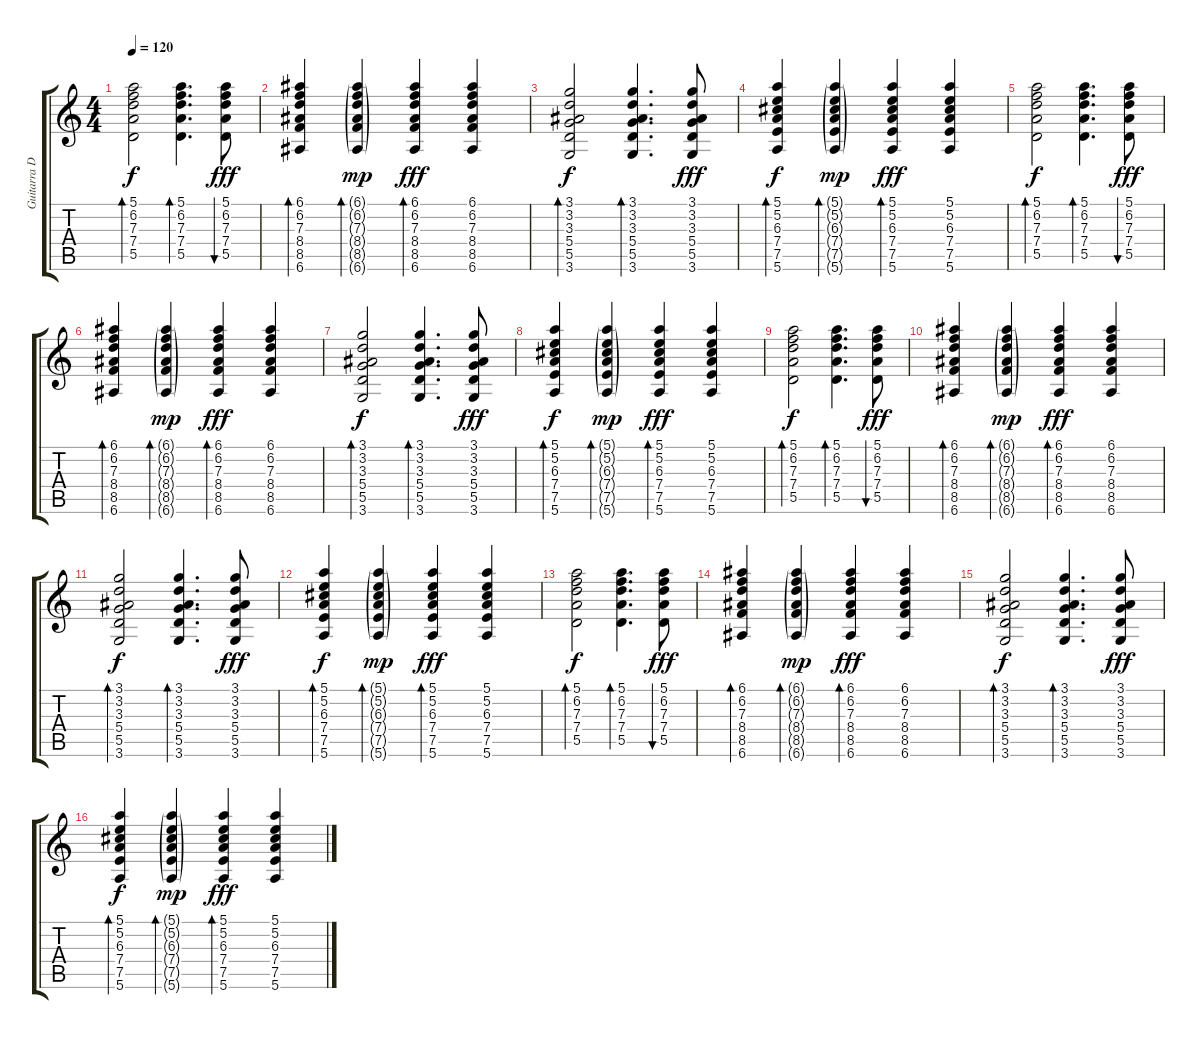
\track ("Guitarra Distorsion" "Guitarra D") {instrument overdrivenguitar}
\staff {score tabs}
\tuning (E4 B3 G3 D3 A2 E2) {hide}
\ts (4 4)
\tempo 120
\clef g2
\ks c
(5.1 6.2 7.3 7.4 5.5).2{bd 60 dy f} (5.1 6.2 7.3 7.4 5.5).4{d bd 60} (5.1 6.2 7.3 7.4 5.5).8{bu 60 dy fff} |
(6.1 6.2 7.3 8.4 8.5 6.6).4{bd 60} (6.1{g} 6.2{g} 7.3{g} 8.4{g} 8.5{g} 6.6{g}).4{bd 60 dy mp} (6.1 6.2 7.3 8.4 8.5 6.6).4{bd 60 dy fff} (6.1 6.2 7.3 8.4 8.5 6.6).4 |
(3.1 3.2 3.3 5.4 5.5 3.6).2{bd 60 dy f} (3.1 3.2 3.3 5.4 5.5 3.6).4{d bd 60} (3.1 3.2 3.3 5.4 5.5 3.6).8{dy fff} |
(5.1 5.2 6.3 7.4 7.5 5.6).4{bd 60 dy f} (5.1{g} 5.2{g} 6.3{g} 7.4{g} 7.5{g} 5.6{g}).4{bd 60 dy mp} (5.1 5.2 6.3 7.4 7.5 5.6).4{bd 60 dy fff} (5.1 5.2 6.3 7.4 7.5 5.6).4 |
(5.1 6.2 7.3 7.4 5.5).2{bd 60 dy f} (5.1 6.2 7.3 7.4 5.5).4{d bd 60} (5.1 6.2 7.3 7.4 5.5).8{bu 60 dy fff} |
(6.1 6.2 7.3 8.4 8.5 6.6).4{bd 60} (6.1{g} 6.2{g} 7.3{g} 8.4{g} 8.5{g} 6.6{g}).4{bd 60 dy mp} (6.1 6.2 7.3 8.4 8.5 6.6).4{bd 60 dy fff} (6.1 6.2 7.3 8.4 8.5 6.6).4 |
(3.1 3.2 3.3 5.4 5.5 3.6).2{bd 60 dy f} (3.1 3.2 3.3 5.4 5.5 3.6).4{d bd 60} (3.1 3.2 3.3 5.4 5.5 3.6).8{dy fff} |
(5.1 5.2 6.3 7.4 7.5 5.6).4{bd 60 dy f} (5.1{g} 5.2{g} 6.3{g} 7.4{g} 7.5{g} 5.6{g}).4{bd 60 dy mp} (5.1 5.2 6.3 7.4 7.5 5.6).4{bd 60 dy fff} (5.1 5.2 6.3 7.4 7.5 5.6).4 |
(5.1 6.2 7.3 7.4 5.5).2{bd 60 dy f} (5.1 6.2 7.3 7.4 5.5).4{d bd 60} (5.1 6.2 7.3 7.4 5.5).8{bu 60 dy fff} |
(6.1 6.2 7.3 8.4 8.5 6.6).4{bd 60} (6.1{g} 6.2{g} 7.3{g} 8.4{g} 8.5{g} 6.6{g}).4{bd 60 dy mp} (6.1 6.2 7.3 8.4 8.5 6.6).4{bd 60 dy fff} (6.1 6.2 7.3 8.4 8.5 6.6).4 |
(3.1 3.2 3.3 5.4 5.5 3.6).2{bd 60 dy f} (3.1 3.2 3.3 5.4 5.5 3.6).4{d bd 60} (3.1 3.2 3.3 5.4 5.5 3.6).8{dy fff} |
(5.1 5.2 6.3 7.4 7.5 5.6).4{bd 60 dy f} (5.1{g} 5.2{g} 6.3{g} 7.4{g} 7.5{g} 5.6{g}).4{bd 60 dy mp} (5.1 5.2 6.3 7.4 7.5 5.6).4{bd 60 dy fff} (5.1 5.2 6.3 7.4 7.5 5.6).4 |
(5.1 6.2 7.3 7.4 5.5).2{bd 60 dy f volume 10} (5.1 6.2 7.3 7.4 5.5).4{d bd 60} (5.1 6.2 7.3 7.4 5.5).8{bu 60 dy fff} |
(6.1 6.2 7.3 8.4 8.5 6.6).4{bd 60} (6.1{g} 6.2{g} 7.3{g} 8.4{g} 8.5{g} 6.6{g}).4{bd 60 dy mp} (6.1 6.2 7.3 8.4 8.5 6.6).4{bd 60 dy fff} (6.1 6.2 7.3 8.4 8.5 6.6).4 |
(3.1 3.2 3.3 5.4 5.5 3.6).2{bd 60 dy f} (3.1 3.2 3.3 5.4 5.5 3.6).4{d bd 60} (3.1 3.2 3.3 5.4 5.5 3.6).8{dy fff} |
(5.1 5.2 6.3 7.4 7.5 5.6).4{bd 60 dy f} (5.1{g} 5.2{g} 6.3{g} 7.4{g} 7.5{g} 5.6{g}).4{bd 60 dy mp} (5.1 5.2 6.3 7.4 7.5 5.6).4{bd 60 dy fff} (5.1 5.2 6.3 7.4 7.5 5.6).4
